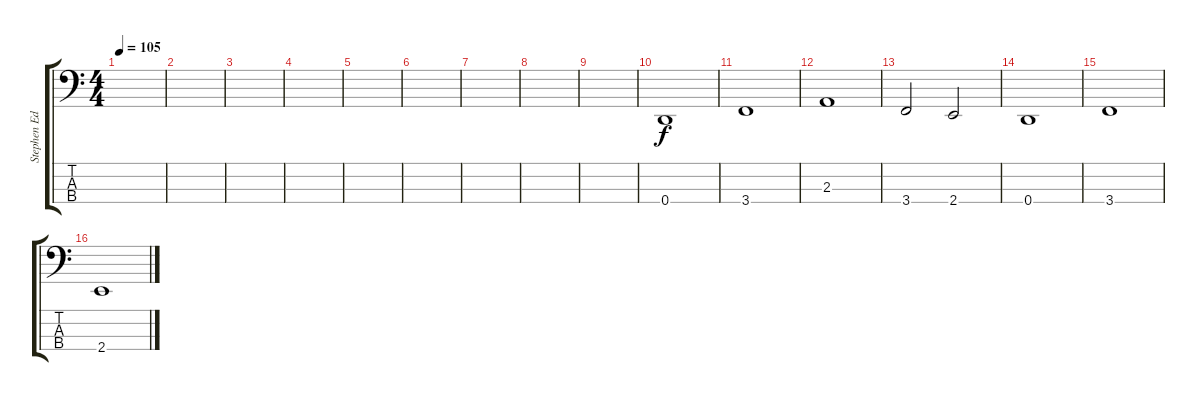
\track ("Stephen Edmondson" "Stephen Ed") {instrument electricbasspick}
\staff {score tabs}
\tuning (F2 C2 G1 D1) {hide}
\ts (4 4)
\tempo 105
\clef f4
\ks c
|
|
|
|
|
|
|
|
|
0.4.1 |
3.4.1 |
2.3.1 |
3.4.2 2.4.2 |
0.4.1 |
3.4.1 |
2.4.1
